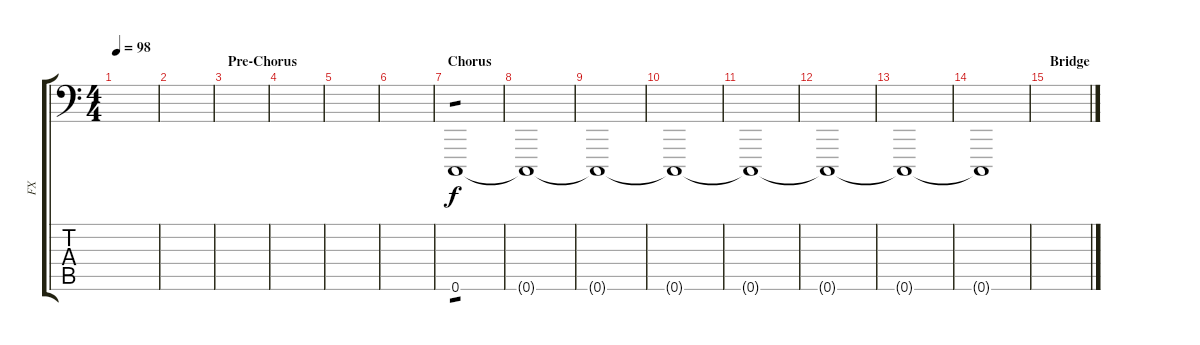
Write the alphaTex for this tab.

\track ("FX" "FX") {instrument guitarharmonics}
\staff {score tabs}
\tuning (D2 A1 F1 C1 G0 C0) {hide}
\ts (4 4)
\tempo 98
\clef f4
\ks c
|
|
\section ("" "Pre-Chorus")
|
|
|
|
\section ("" "Chorus")
0.6.1{tp 1} |
0.6{t}.1 |
0.6{t}.1 |
0.6{t}.1 |
0.6{t}.1 |
0.6{t}.1 |
0.6{t}.1 |
0.6{t}.1 |
\section ("" "Bridge")
